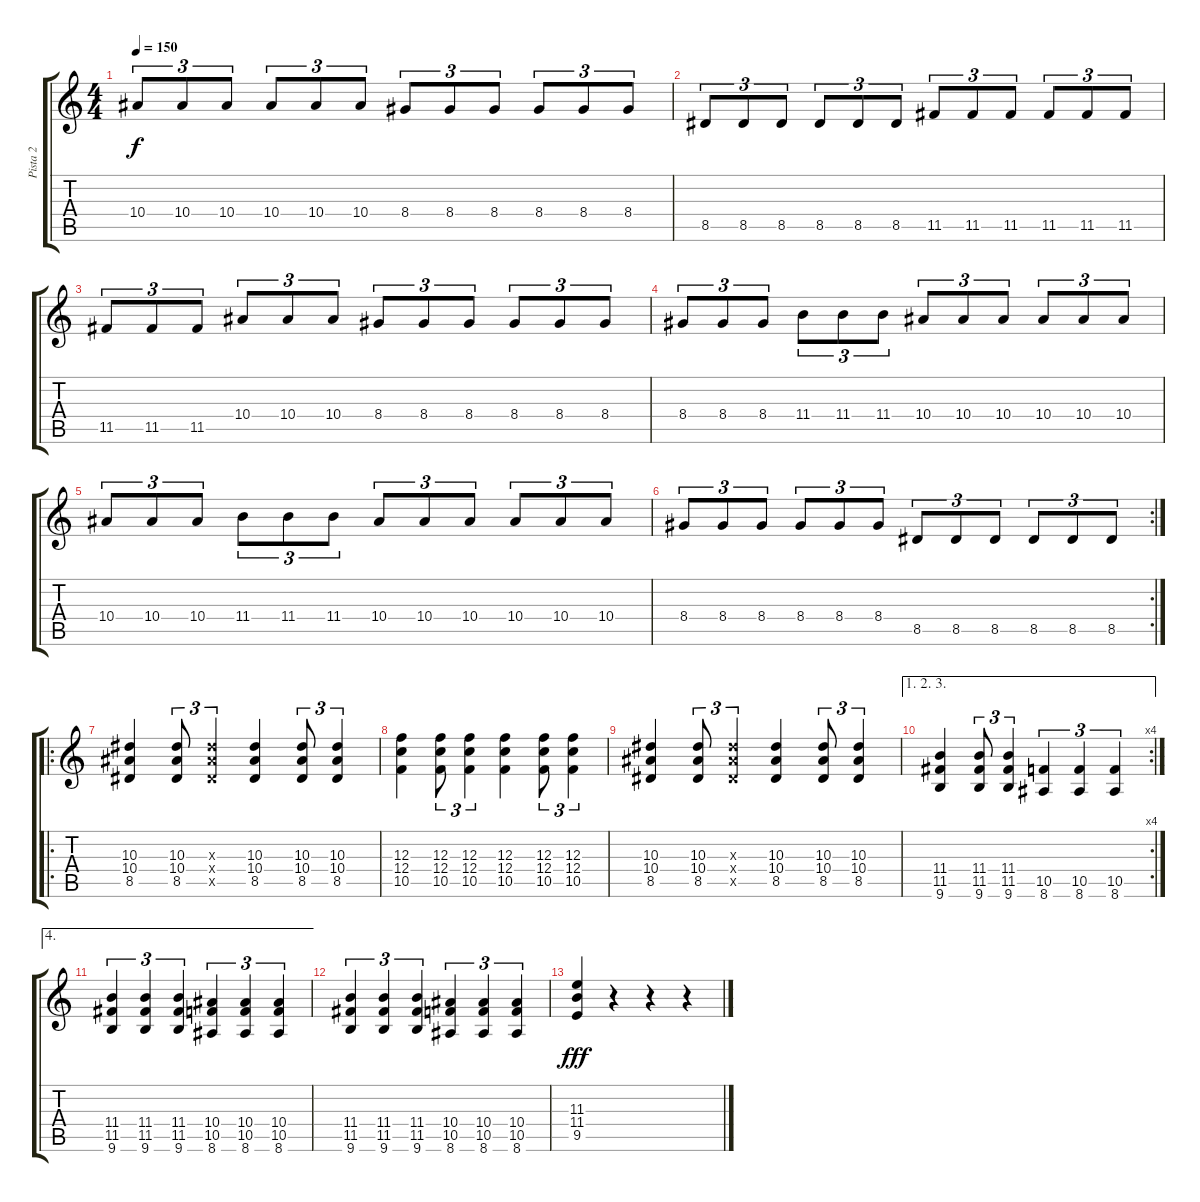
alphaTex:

\track ("Pista 2" "Pista 2") {instrument distortionguitar}
\staff {score tabs}
\tuning (D4 A3 F3 C3 G2 D2) {hide}
\ts (4 4)
\tempo 150
\clef g2
\ks c
10.4.8{tu (3 2) dy f} 10.4.8{tu (3 2)} 10.4.8{tu (3 2)} 10.4.8{tu (3 2)} 10.4.8{tu (3 2)} 10.4.8{tu (3 2)} 8.4.8{tu (3 2)} 8.4.8{tu (3 2)} 8.4.8{tu (3 2)} 8.4.8{tu (3 2)} 8.4.8{tu (3 2)} 8.4.8{tu (3 2)} |
8.5.8{tu (3 2)} 8.5.8{tu (3 2)} 8.5.8{tu (3 2)} 8.5.8{tu (3 2)} 8.5.8{tu (3 2)} 8.5.8{tu (3 2)} 11.5.8{tu (3 2)} 11.5.8{tu (3 2)} 11.5.8{tu (3 2)} 11.5.8{tu (3 2)} 11.5.8{tu (3 2)} 11.5.8{tu (3 2)} |
11.5.8{tu (3 2)} 11.5.8{tu (3 2)} 11.5.8{tu (3 2)} 10.4.8{tu (3 2)} 10.4.8{tu (3 2)} 10.4.8{tu (3 2)} 8.4.8{tu (3 2)} 8.4.8{tu (3 2)} 8.4.8{tu (3 2)} 8.4.8{tu (3 2)} 8.4.8{tu (3 2)} 8.4.8{tu (3 2)} |
8.4.8{tu (3 2)} 8.4.8{tu (3 2)} 8.4.8{tu (3 2)} 11.4.8{tu (3 2)} 11.4.8{tu (3 2)} 11.4.8{tu (3 2)} 10.4.8{tu (3 2)} 10.4.8{tu (3 2)} 10.4.8{tu (3 2)} 10.4.8{tu (3 2)} 10.4.8{tu (3 2)} 10.4.8{tu (3 2)} |
10.4.8{tu (3 2)} 10.4.8{tu (3 2)} 10.4.8{tu (3 2)} 11.4.8{tu (3 2)} 11.4.8{tu (3 2)} 11.4.8{tu (3 2)} 10.4.8{tu (3 2)} 10.4.8{tu (3 2)} 10.4.8{tu (3 2)} 10.4.8{tu (3 2)} 10.4.8{tu (3 2)} 10.4.8{tu (3 2)} |
\rc 2
8.4.8{tu (3 2)} 8.4.8{tu (3 2)} 8.4.8{tu (3 2)} 8.4.8{tu (3 2)} 8.4.8{tu (3 2)} 8.4.8{tu (3 2)} 8.5.8{tu (3 2)} 8.5.8{tu (3 2)} 8.5.8{tu (3 2)} 8.5.8{tu (3 2)} 8.5.8{tu (3 2)} 8.5.8{tu (3 2)} |
\ro
(10.3 10.4 8.5).4 (10.3 10.4 8.5).8{tu (3 2)} (10.3{x} 10.4{x} 8.5{x}).4{tu (3 2)} (10.3 10.4 8.5).4 (10.3 10.4 8.5).8{tu (3 2)} (10.3 10.4 8.5).4{tu (3 2)} |
(12.3 12.4 10.5).4 (12.3 12.4 10.5).8{tu (3 2)} (12.3 12.4 10.5).4{tu (3 2)} (12.3 12.4 10.5).4 (12.3 12.4 10.5).8{tu (3 2)} (12.3 12.4 10.5).4{tu (3 2)} |
(10.3 10.4 8.5).4 (10.3 10.4 8.5).8{tu (3 2)} (10.3{x} 10.4{x} 8.5{x}).4{tu (3 2)} (10.3 10.4 8.5).4 (10.3 10.4 8.5).8{tu (3 2)} (10.3 10.4 8.5).4{tu (3 2)} |
\ae (1 2 3)
\rc 4
(11.4 11.5 9.6).4 (11.4 11.5 9.6).8{tu (3 2)} (11.4 11.5 9.6).4{tu (3 2)} (10.5 8.6).4{tu (3 2)} (10.5 8.6).4{tu (3 2)} (10.5 8.6).4{tu (3 2)} |
\ae 4
(11.4 11.5 9.6).4{tu (3 2)} (11.4 11.5 9.6).4{tu (3 2)} (11.4 11.5 9.6).4{tu (3 2)} (10.4 10.5 8.6).4{tu (3 2)} (10.4 10.5 8.6).4{tu (3 2)} (10.4 10.5 8.6).4{tu (3 2)} |
(11.4 11.5 9.6).4{tu (3 2)} (11.4 11.5 9.6).4{tu (3 2)} (11.4 11.5 9.6).4{tu (3 2)} (10.4 10.5 8.6).4{tu (3 2)} (10.4 10.5 8.6).4{tu (3 2)} (10.4 10.5 8.6).4{tu (3 2)} |
(11.3 11.4 9.5).4{dy fff} r.4 r.4 r.4
